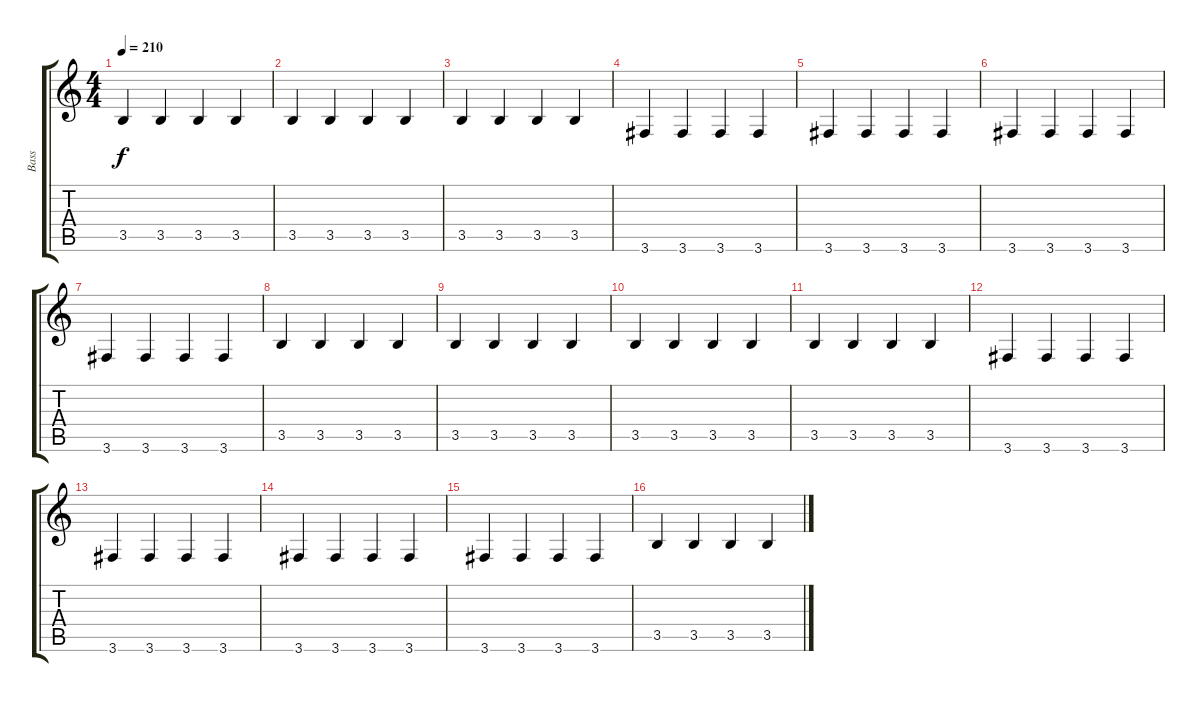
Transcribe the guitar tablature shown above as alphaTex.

\track ("Bass" "Bass") {instrument electricbassfinger}
\staff {score tabs}
\tuning (Eb4 Bb3 Gb3 Db3 Ab2 Eb2) {hide}
\ts (4 4)
\tempo 210
\clef g2
\ks c
3.5.4{dy f} 3.5.4 3.5.4 3.5.4 |
3.5.4 3.5.4 3.5.4 3.5.4 |
3.5.4 3.5.4 3.5.4 3.5.4 |
3.6.4 3.6.4 3.6.4 3.6.4 |
3.6.4 3.6.4 3.6.4 3.6.4 |
3.6.4 3.6.4 3.6.4 3.6.4 |
3.6.4 3.6.4 3.6.4 3.6.4 |
3.5.4 3.5.4 3.5.4 3.5.4 |
3.5.4 3.5.4 3.5.4 3.5.4 |
3.5.4 3.5.4 3.5.4 3.5.4 |
3.5.4 3.5.4 3.5.4 3.5.4 |
3.6.4 3.6.4 3.6.4 3.6.4 |
3.6.4 3.6.4 3.6.4 3.6.4 |
3.6.4 3.6.4 3.6.4 3.6.4 |
3.6.4 3.6.4 3.6.4 3.6.4 |
3.5.4 3.5.4 3.5.4 3.5.4
